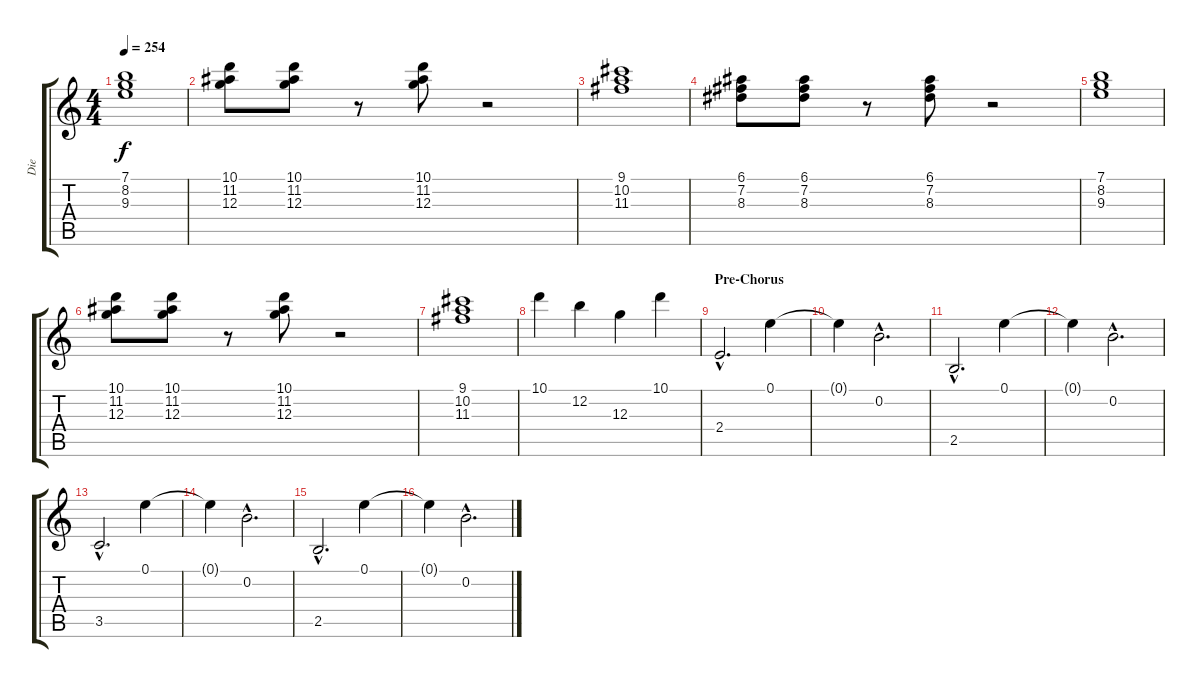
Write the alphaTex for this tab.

\track ("Die" "Die") {instrument distortionguitar}
\staff {score tabs}
\tuning (E4 B3 G3 D3 A2 E2) {hide}
\ts (4 4)
\tempo 254
\clef g2
\ks c
(7.1 8.2 9.3).1{dy f} |
(10.1 11.2 12.3).8 (10.1 11.2 12.3).8 r.8 (10.1 11.2 12.3).8 r.2 |
(9.1 10.2 11.3).1 |
(6.1 7.2 8.3).8 (6.1 7.2 8.3).8 r.8 (6.1 7.2 8.3).8 r.2 |
(7.1 8.2 9.3).1 |
(10.1 11.2 12.3).8 (10.1 11.2 12.3).8 r.8 (10.1 11.2 12.3).8 r.2 |
(9.1 10.2 11.3).1 |
10.1.4 12.2.4 12.3.4 10.1.4 |
\section ("" "Pre-Chorus")
2.4{hac}.2{d volume 13 balance 8 instrument electricguitarclean} 0.1.4 |
0.1{t}.4 0.2{hac}.2{d} |
2.5{hac}.2{d} 0.1.4 |
0.1{t}.4 0.2{hac}.2{d} |
3.5{hac}.2{d} 0.1.4 |
0.1{t}.4 0.2{hac}.2{d} |
2.5{hac}.2{d} 0.1.4 |
0.1{t}.4 0.2{hac}.2{d}
